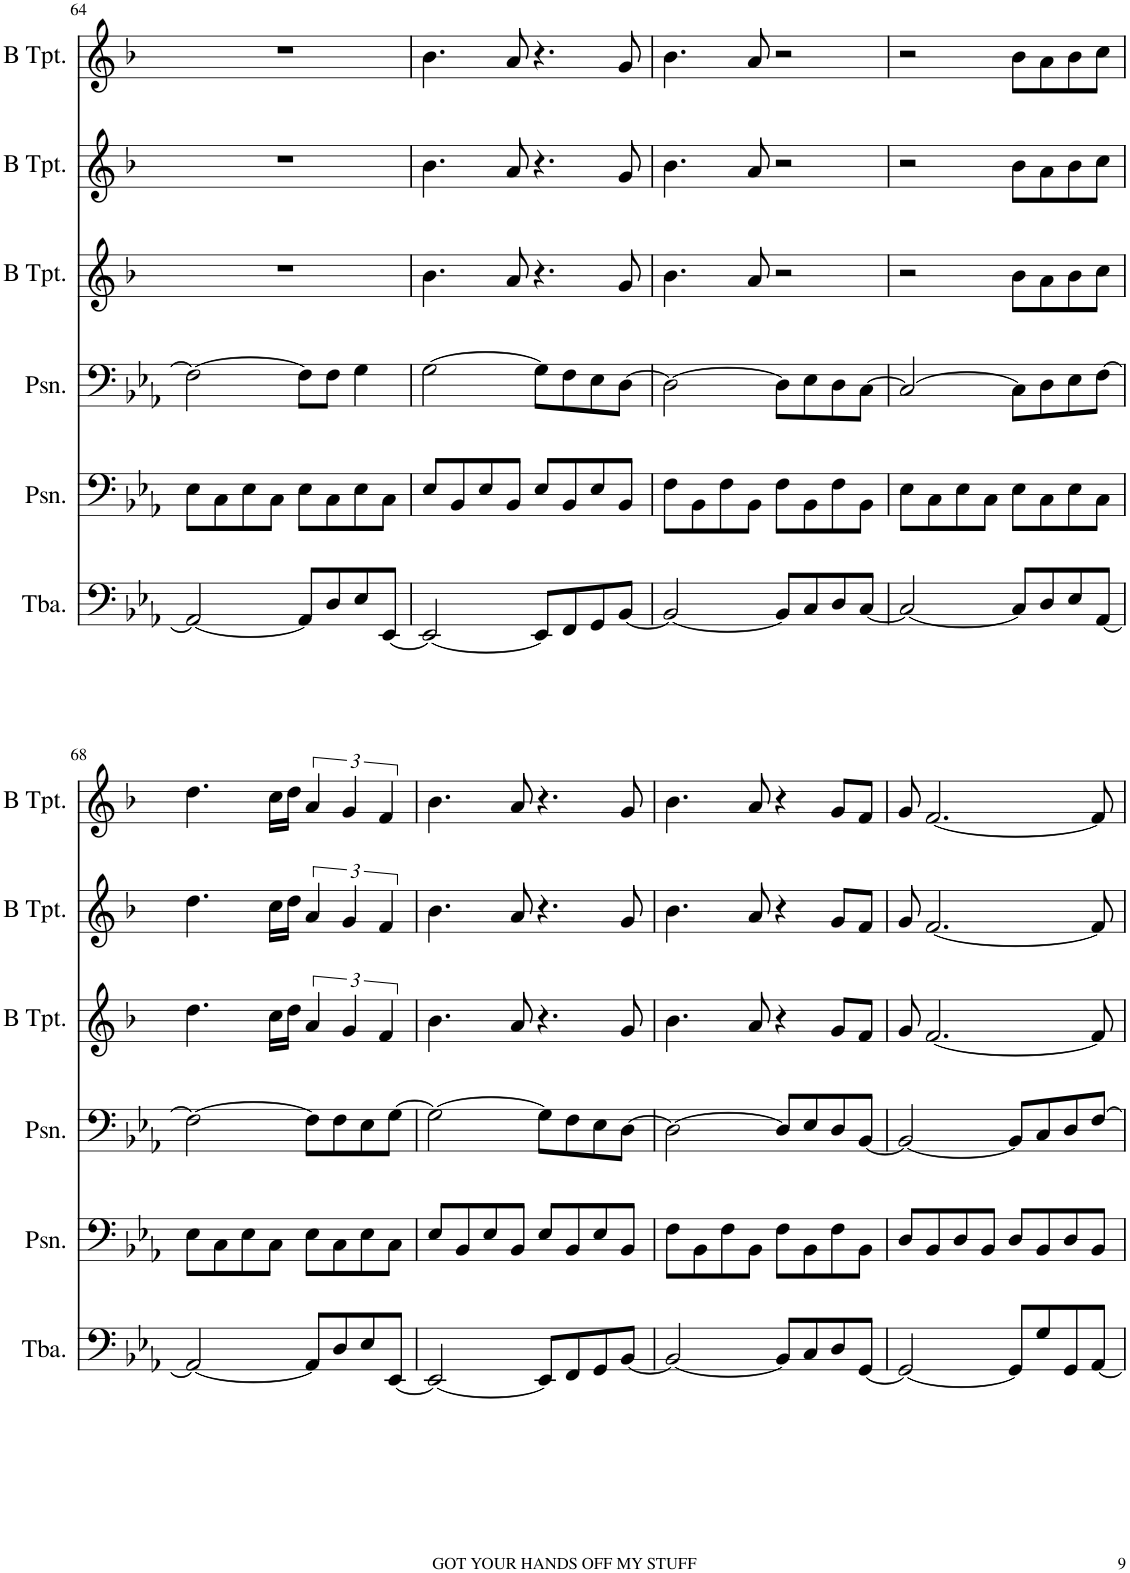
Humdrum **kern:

**kern	**kern	**kern	**kern	**kern	**kern
*part6	*part5	*part4	*part3	*part2	*part1
*staff6	*staff5	*staff4	*staff3	*staff2	*staff1
*I"Tuba	*I"Posaune	*I"Posaune	*I"Trompete in B	*I"Trompete in B	*I"Trompete in B
*I'Tba.	*I'Psn.	*I'Psn.	*	*	*
!!LO:PB:g=z
*clefF4	*clefF4	*clefF4	*clefG2	*clefG2	*clefG2
*	*	*	*Trd1c2	*Trd1c2	*Trd1c2
*k[b-e-a-]	*k[b-e-a-]	*k[b-e-a-]	*k[b-]	*k[b-]	*k[b-]
*M4/4	*M4/4	*M4/4	*M4/4	*M4/4	*M4/4
=64	=64	=64	=64	=64	=64
2AA-/_	8E-\L	2F\_	1r	1r	1r
.	8C\	.	.	.	.
.	8E-\	.	.	.	.
.	8C\J	.	.	.	.
8AA-/L]	8E-\L	8F\L]	.	.	.
8D/	8C\	8F\J	.	.	.
8E-/	8E-\	4G\	.	.	.
[8EE-/J	8C\J	.	.	.	.
=65	=65	=65	=65	=65	=65
2EE-/_	8E-/L	[2G\	4.b-\	4.b-\	4.b-\
.	8BB-/	.	.	.	.
.	8E-/	.	.	.	.
.	8BB-/J	.	8a/	8a/	8a/
8EE-/L]	8E-/L	8G\L]	4.r	4.r	4.r
8FF/	8BB-/	8F\	.	.	.
8GG/	8E-/	8E-\	.	.	.
[8BB-/J	8BB-/J	[8D\J	8g/	8g/	8g/
=66	=66	=66	=66	=66	=66
2BB-/_	8F\L	2D\_	4.b-\	4.b-\	4.b-\
.	8BB-\	.	.	.	.
.	8F\	.	.	.	.
.	8BB-\J	.	8a/	8a/	8a/
8BB-/L]	8F\L	8D\L]	2r	2r	2r
8C/	8BB-\	8E-\	.	.	.
8D/	8F\	8D\	.	.	.
[8C/J	8BB-\J	[8C\J	.	.	.
=67	=67	=67	=67	=67	=67
2C/_	8E-\L	2C/_	2r	2r	2r
.	8C\	.	.	.	.
.	8E-\	.	.	.	.
.	8C\J	.	.	.	.
8C/L]	8E-\L	8C\L]	8b-\L	8b-\L	8b-\L
8D/	8C\	8D\	8a\	8a\	8a\
8E-/	8E-\	8E-\	8b-\	8b-\	8b-\
[8AA-/J	8C\J	[8F\J	8cc\J	8cc\J	8cc\J
!!LO:LB:g=z
=68	=68	=68	=68	=68	=68
2AA-/_	8E-\L	2F\_	4.dd\	4.dd\	4.dd\
.	8C\	.	.	.	.
.	8E-\	.	.	.	.
.	8C\J	.	16cc\LL	16cc\LL	16cc\LL
.	.	.	16dd\JJ	16dd\JJ	16dd\JJ
8AA-/L]	8E-\L	8F\L]	6a/	6a/	6a/
8D/	8C\	8F\	.	.	.
.	.	.	6g/	6g/	6g/
8E-/	8E-\	8E-\	.	.	.
.	.	.	6f/	6f/	6f/
[8EE-/J	8C\J	[8G\J	.	.	.
=69	=69	=69	=69	=69	=69
2EE-/_	8E-/L	2G\_	4.b-\	4.b-\	4.b-\
.	8BB-/	.	.	.	.
.	8E-/	.	.	.	.
.	8BB-/J	.	8a/	8a/	8a/
8EE-/L]	8E-/L	8G\L]	4.r	4.r	4.r
8FF/	8BB-/	8F\	.	.	.
8GG/	8E-/	8E-\	.	.	.
[8BB-/J	8BB-/J	[8D\J	8g/	8g/	8g/
=70	=70	=70	=70	=70	=70
2BB-/_	8F\L	2D\_	4.b-\	4.b-\	4.b-\
.	8BB-\	.	.	.	.
.	8F\	.	.	.	.
.	8BB-\J	.	8a/	8a/	8a/
8BB-/L]	8F\L	8D/L]	4r	4r	4r
8C/	8BB-\	8E-/	.	.	.
8D/	8F\	8D/	8g/L	8g/L	8g/L
[8GG/J	8BB-\J	[8BB-/J	8f/J	8f/J	8f/J
=71	=71	=71	=71	=71	=71
2GG/_	8D/L	2BB-/_	8g/	8g/	8g/
.	8BB-/	.	[2.f/	[2.f/	[2.f/
.	8D/	.	.	.	.
.	8BB-/J	.	.	.	.
8GG/L]	8D/L	8BB-/L]	.	.	.
8G/	8BB-/	8C/	.	.	.
8GG/	8D/	8D/	.	.	.
[8AA-/J	8BB-/J	[8F/J	8f/]	8f/]	8f/]
=	=	=	=	=	=
*-	*-	*-	*-	*-	*-
